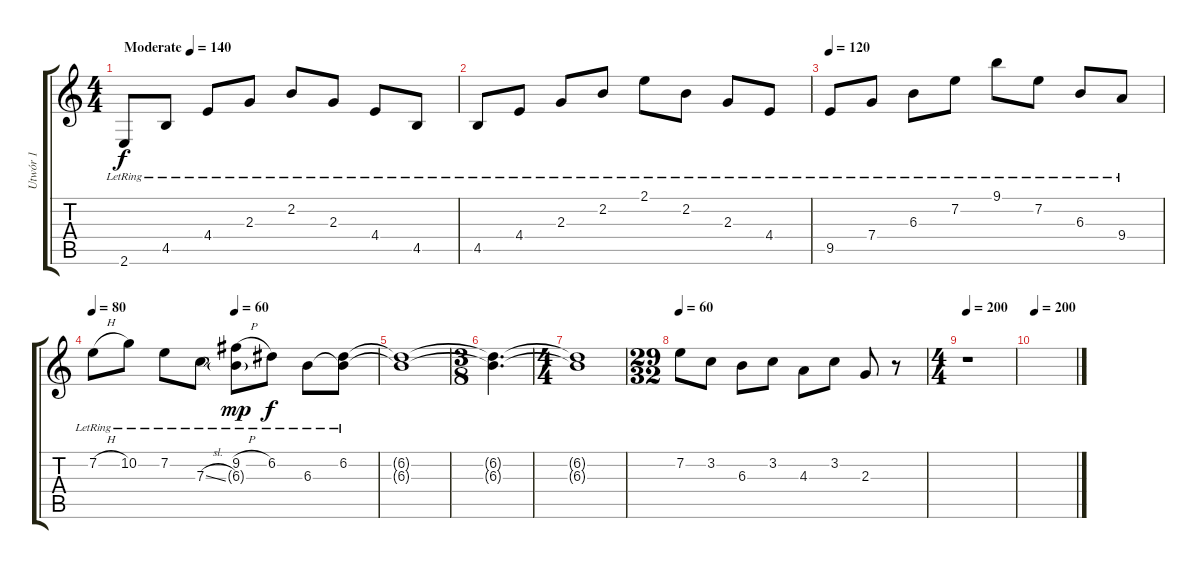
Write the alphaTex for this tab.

\track ("Utwór 1" "Utwór 1") {instrument acousticguitarsteel}
\staff {score tabs}
\tuning (D4 A3 F3 C3 G2 D2) {hide}
\ts (4 4)
\tempo (140 "Moderate")
\clef g2
\ks c
2.6{lr}.8{dy f instrument acousticguitarsteel} 4.5{lr}.8 4.4{lr}.8 2.3{lr}.8 2.2{lr}.8 2.3{lr}.8 4.4{lr}.8 4.5{lr}.8 |
4.5{lr}.8 4.4{lr}.8 2.3{lr}.8 2.2{lr}.8 2.1{lr}.8 2.2{lr}.8 2.3{lr}.8 4.4{lr}.8 |
\tempo 120
9.5{lr}.8 7.4{lr}.8 6.3{lr}.8 7.2{lr}.8 9.1{lr}.8 7.2{lr}.8 6.3{lr}.8 9.4{lr}.8 |
\tempo 80
\tempo (60 0.5)
7.2{h lr}.8 10.2{lr}.8 7.2{lr}.8 7.3{sl lr}.8 (9.2{h lr} 6.3{g}).8{dy mp} 6.2{lr}.8{dy f} 6.3{lr}.8 (6.2{lr} 6.3{t}).8 |
(6.2{t} 6.3{t}).1 |
\ts (3 8)
(6.2{t} 6.3{t}).4{d} |
\ts (4 4)
(6.2{t} 6.3{t}).1 |
\ts (29 32)
\tempo 60
7.2.8 3.2.8 6.3.8 3.2.8 4.3.8 3.2.8 2.3.8 r.8 |
\ts (4 4)
\tempo 200
r.1 |
\tempo 200
